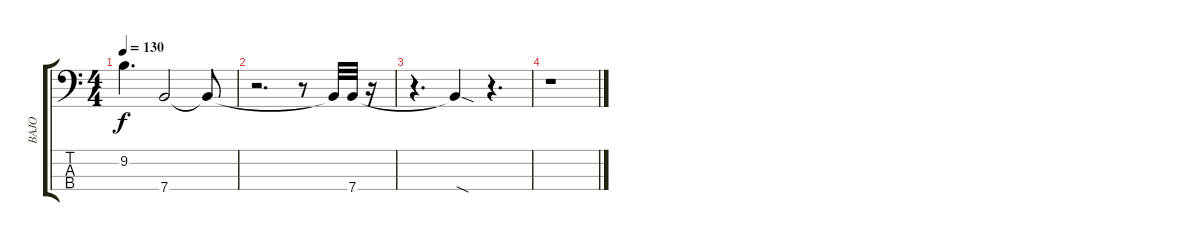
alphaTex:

\track ("BAJO" "BAJO") {instrument electricbassfinger}
\staff {score tabs}
\tuning (G2 D2 A1 E1) {hide}
\ts (4 4)
\tempo 130
\clef f4
\ks c
9.2{t}.4{d dy f} 7.4.2 7.4{t}.8 |
r.2{d} r.8 7.4{t}.32 7.4.32 r.16 |
r.4{d} 7.4{sod t}.4 r.4{d} |
r.1
